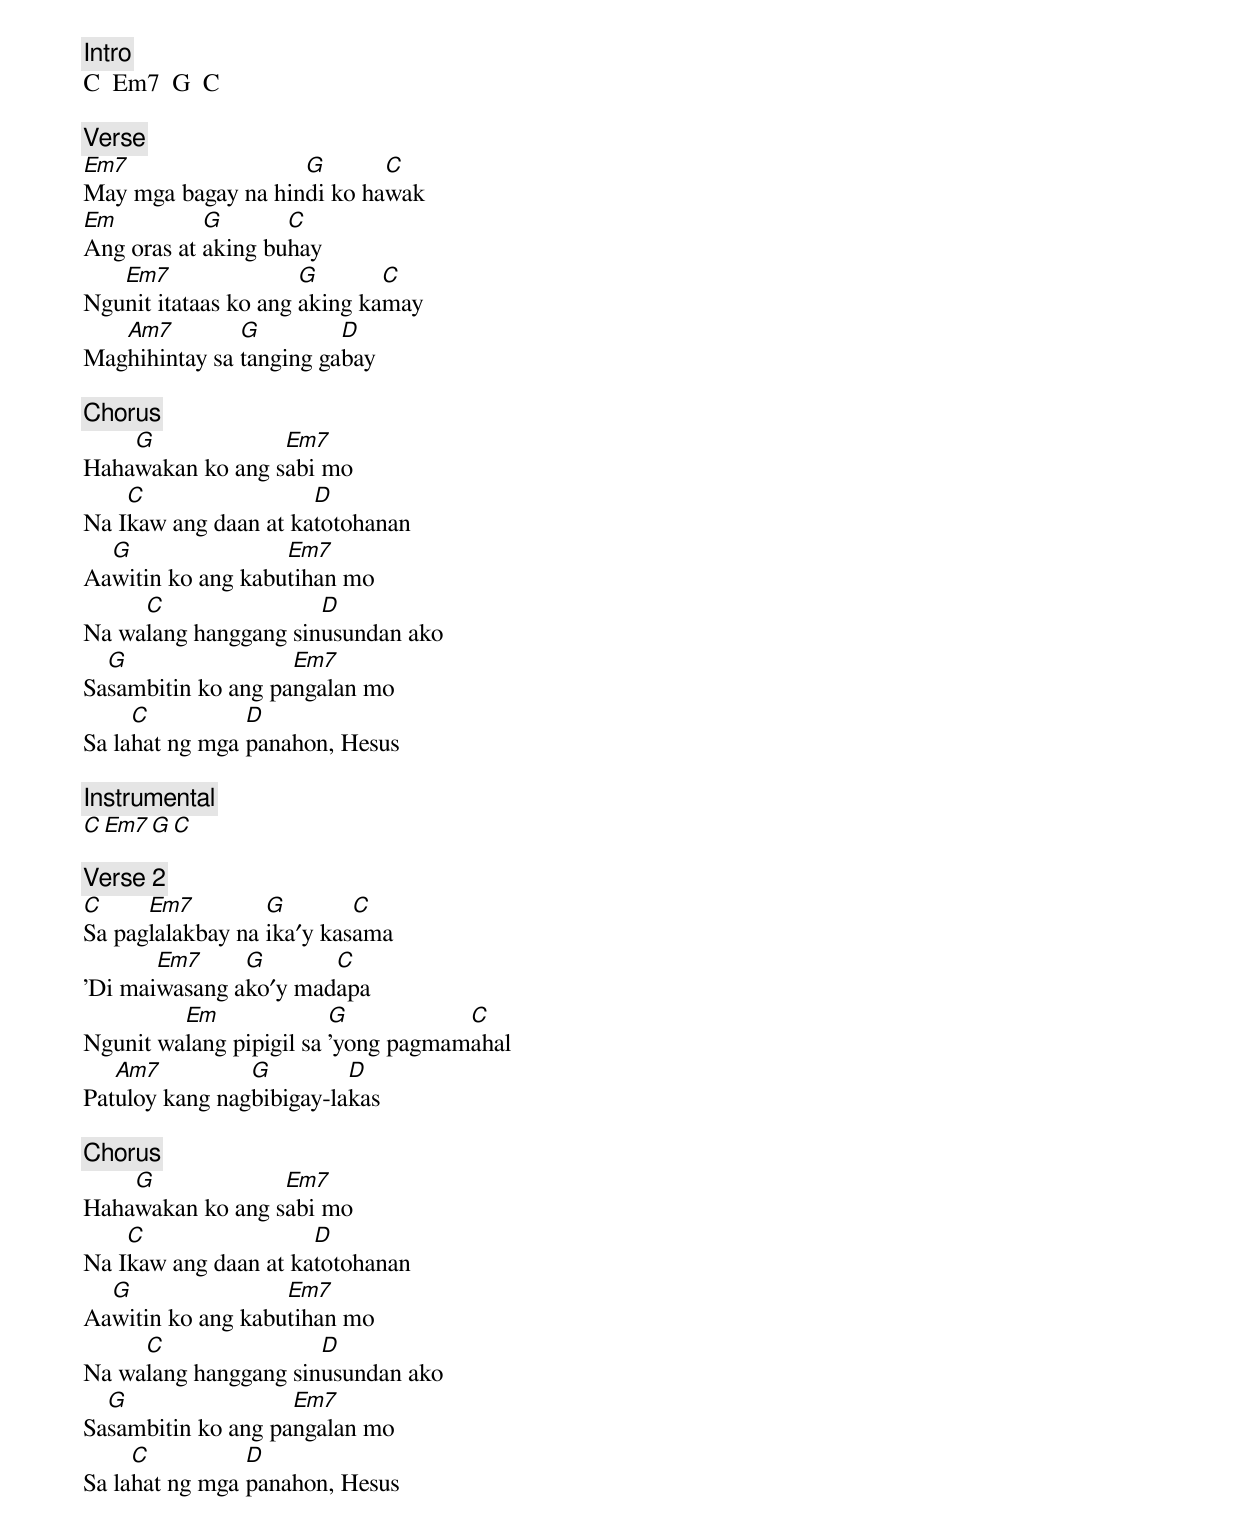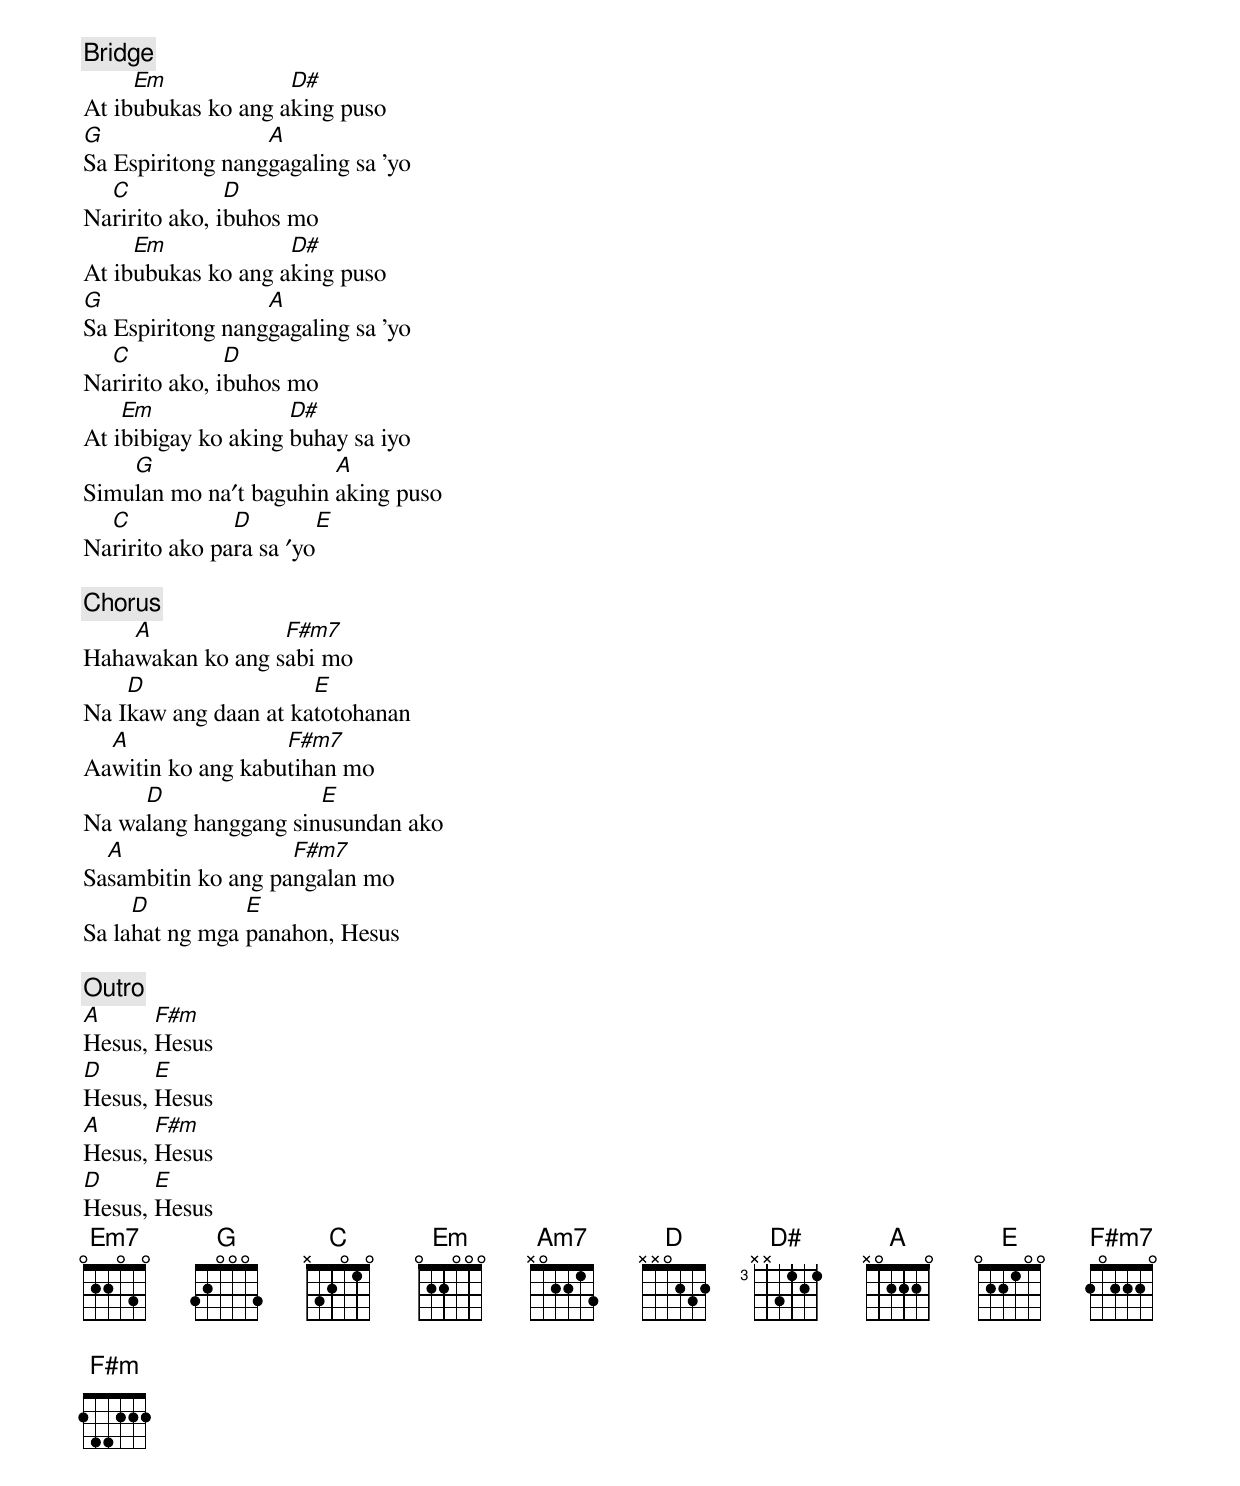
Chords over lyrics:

[Intro]
C  Em7  G  C

[Verse]
Em7                 G       C
May mga bagay na hindi ko hawak
Em          G       C
Ang oras at aking buhay
   Em7                G       C
Ngunit itataas ko ang aking kamay
   Am7         G         D
Maghihintay sa tanging gabay

[Chorus]
    G             Em7
Hahawakan ko ang sabi mo
    C                 D
Na Ikaw ang daan at katotohanan
  G                Em7
Aawitin ko ang kabutihan mo
     C                D
Na walang hanggang sinusundan ako
  G                 Em7
Sasambitin ko ang pangalan mo
     C          D
Sa lahat ng mga panahon, Hesus

[Instrumental]
C  Em7  G  C

[Verse 2]
C     Em7         G        C
Sa paglalakbay na ika′y kasama
       Em7     G       C
'Di maiwasang ako′y madapa
         Em              G           C
Ngunit walang pipigil sa 'yong pagmamahal
   Am7          G         D
Patuloy kang nagbibigay-lakas

[Chorus]
    G             Em7
Hahawakan ko ang sabi mo
    C                 D
Na Ikaw ang daan at katotohanan
  G                Em7
Aawitin ko ang kabutihan mo
     C                D
Na walang hanggang sinusundan ako
  G                 Em7
Sasambitin ko ang pangalan mo
     C          D
Sa lahat ng mga panahon, Hesus

[Bridge]
     Em             D#
At ibubukas ko ang aking puso
G                 A
Sa Espiritong nanggagaling sa 'yo
  C            D
Naririto ako, ibuhos mo
     Em             D#
At ibubukas ko ang aking puso
G                 A
Sa Espiritong nanggagaling sa 'yo
  C            D
Naririto ako, ibuhos mo
    Em               D#
At ibibigay ko aking buhay sa iyo
    G                   A
Simulan mo na′t baguhin aking puso
  C            D        E
Naririto ako para sa ′yo

[Chorus]
    A             F#m7
Hahawakan ko ang sabi mo
    D                 E
Na Ikaw ang daan at katotohanan
  A                F#m7
Aawitin ko ang kabutihan mo
     D                E
Na walang hanggang sinusundan ako
  A                 F#m7
Sasambitin ko ang pangalan mo
     D          E
Sa lahat ng mga panahon, Hesus

[Outro]
A      F#m
Hesus, Hesus
D      E
Hesus, Hesus
A      F#m
Hesus, Hesus
D      E
Hesus, Hesus
